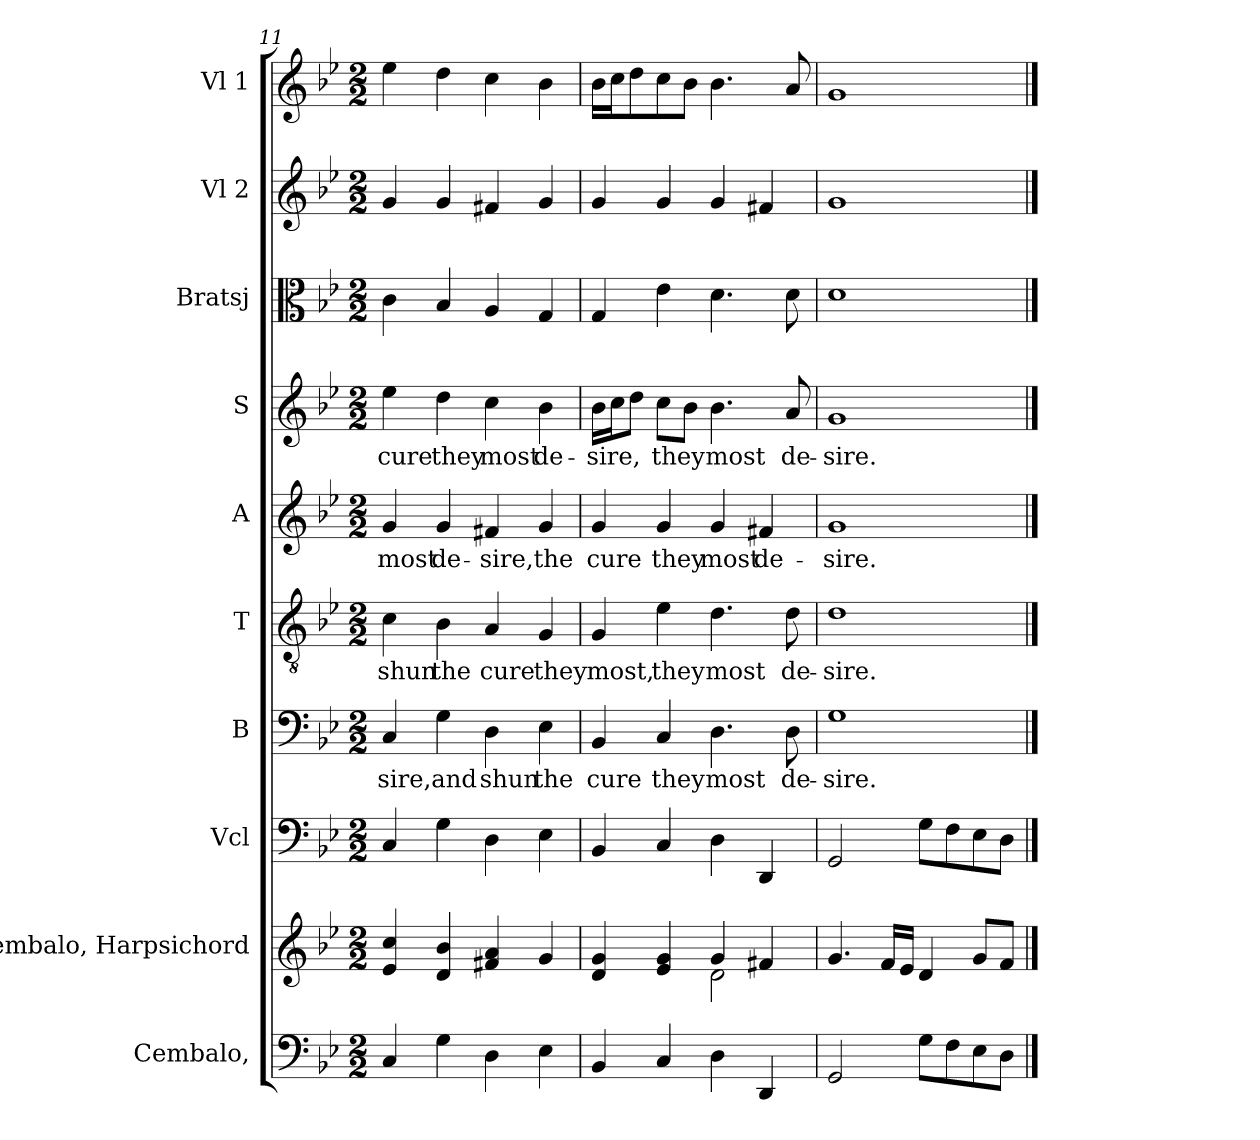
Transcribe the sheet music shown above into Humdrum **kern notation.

**kern	**kern	**kern	**kern	**text	**kern	**text	**kern	**text	**kern	**text	**kern	**kern	**kern
*part10	*part9	*part8	*part7	*part7	*part6	*part6	*part5	*part5	*part4	*part4	*part3	*part2	*part1
*staff10	*staff9	*staff8	*staff7	*staff7	*staff6	*staff6	*staff5	*staff5	*staff4	*staff4	*staff3	*staff2	*staff1
*I"Cembalo,	*I"Cembalo, Harpsichord	*I"Vcl	*I"B	*	*I"T	*	*I"A	*	*I"S	*	*I"Bratsj	*I"Vl 2	*I"Vl 1
*	*I'Hpschd	*I'Vc	*	*	*	*	*	*	*	*	*	*	*
*clefF4	*clefG2	*clefF4	*clefF4	*	*clefGv2	*	*clefG2	*	*clefG2	*	*clefC3	*clefG2	*clefG2
*k[b-e-]	*k[b-e-]	*k[b-e-]	*k[b-e-]	*	*k[b-e-]	*	*k[b-e-]	*	*k[b-e-]	*	*k[b-e-]	*k[b-e-]	*k[b-e-]
*M2/2	*M2/2	*M2/2	*M2/2	*	*M2/2	*	*M2/2	*	*M2/2	*	*M2/2	*M2/2	*M2/2
=11	=11	=11	=11	=11	=11	=11	=11	=11	=11	=11	=11	=11	=11
!	!	!	!	!LO:LY:b	!	!LO:LY:b	!	!LO:LY:b	!	!LO:LY:b	!	!	!
4C/	4e-/ 4cc/	4C/	4C/	-sire,	4c\	shun	4g/	most	4ee-\	cure	4c\	4g/	4ee-\
!	!	!	!	!LO:LY:b	!	!LO:LY:b	!	!LO:LY:b	!	!LO:LY:b	!	!	!
4G\	4d/ 4b-/	4G\	4G\	and	4B-\	the	4g/	de-	4dd\	they	4B-/	4g/	4dd\
!	!	!	!	!LO:LY:b	!	!LO:LY:b	!	!LO:LY:b	!	!LO:LY:b	!	!	!
4D\	4f#X/ 4a/	4D\	4D\	shun	4A/	cure	4f#X/	-sire,	4cc\	most	4A/	4f#X/	4cc\
!	!	!	!	!LO:LY:b	!	!LO:LY:b	!	!LO:LY:b	!	!LO:LY:b	!	!	!
4E-\	4g/	4E-\	4E-\	the	4G/	they	4g/	the	4b-\	de-	4G/	4g/	4b-\
=12	=12	=12	=12	=12	=12	=12	=12	=12	=12	=12	=12	=12	=12
*	*^	*	*	*	*	*	*	*	*	*	*	*	*
!	!	!	!	!	!LO:LY:b	!	!LO:LY:b	!	!LO:LY:b	!	!LO:LY:b	!	!	!
4BB-/	4d/ 4g/	2ryy	4BB-/	4BB-/	cure	4G/	most,	4g/	cure	16b-\LL	-sire,	4G/	4g/	16b-\LL
.	.	.	.	.	.	.	.	.	.	16cc\J	.	.	.	16cc\J
.	.	.	.	.	.	.	.	.	.	8dd\J	.	.	.	8dd\
!	!	!	!	!	!LO:LY:b	!	!LO:LY:b	!	!LO:LY:b	!	!LO:LY:b	!	!	!
4C/	4e-/ 4g/	.	4C/	4C/	they	4e-\	they	4g/	they	8cc\L	they	4e-\	4g/	8cc\
.	.	.	.	.	.	.	.	.	.	8b-\J	.	.	.	8b-\J
!	!	!	!	!	!LO:LY:b	!	!LO:LY:b	!	!LO:LY:b	!	!LO:LY:b	!	!	!
4D\	4g/	2d\	4D\	4.D\	most	4.d\	most	4g/	most	4.b-\	most	4.d\	4g/	4.b-\
!	!	!	!	!	!	!	!	!	!LO:LY:b	!	!	!	!	!
4DD/	4f#X/	.	4DD/	.	.	.	.	4f#X/	de-	.	.	.	4f#X/	.
!	!	!	!	!	!LO:LY:b	!	!LO:LY:b	!	!	!	!LO:LY:b	!	!	!
.	.	.	.	8D\	de-	8d\	de-	.	.	8a/	de-	8d\	.	8a/
*	*v	*v	*	*	*	*	*	*	*	*	*	*	*	*
!!LO:PB:g=z
=13	=13	=13	=13	=13	=13	=13	=13	=13	=13	=13	=13	=13	=13
!	!	!	!	!LO:LY:b	!	!LO:LY:b	!	!LO:LY:b	!	!LO:LY:b	!	!	!
2GG/	4.g/	2GG/	1G	-sire.	1d	-sire.	1g	-sire.	1g	-sire.	1d	1g	1g
.	16f/LL	.	.	.	.	.	.	.	.	.	.	.	.
.	16e-/JJ	.	.	.	.	.	.	.	.	.	.	.	.
8G\L	4d/	8G\L	.	.	.	.	.	.	.	.	.	.	.
8F\	.	8F\	.	.	.	.	.	.	.	.	.	.	.
8E-\	8g/L	8E-\	.	.	.	.	.	.	.	.	.	.	.
8D\J	8f/J	8D\J	.	.	.	.	.	.	.	.	.	.	.
==	==	==	==	==	==	==	==	==	==	==	==	==	==
*-	*-	*-	*-	*-	*-	*-	*-	*-	*-	*-	*-	*-	*-
